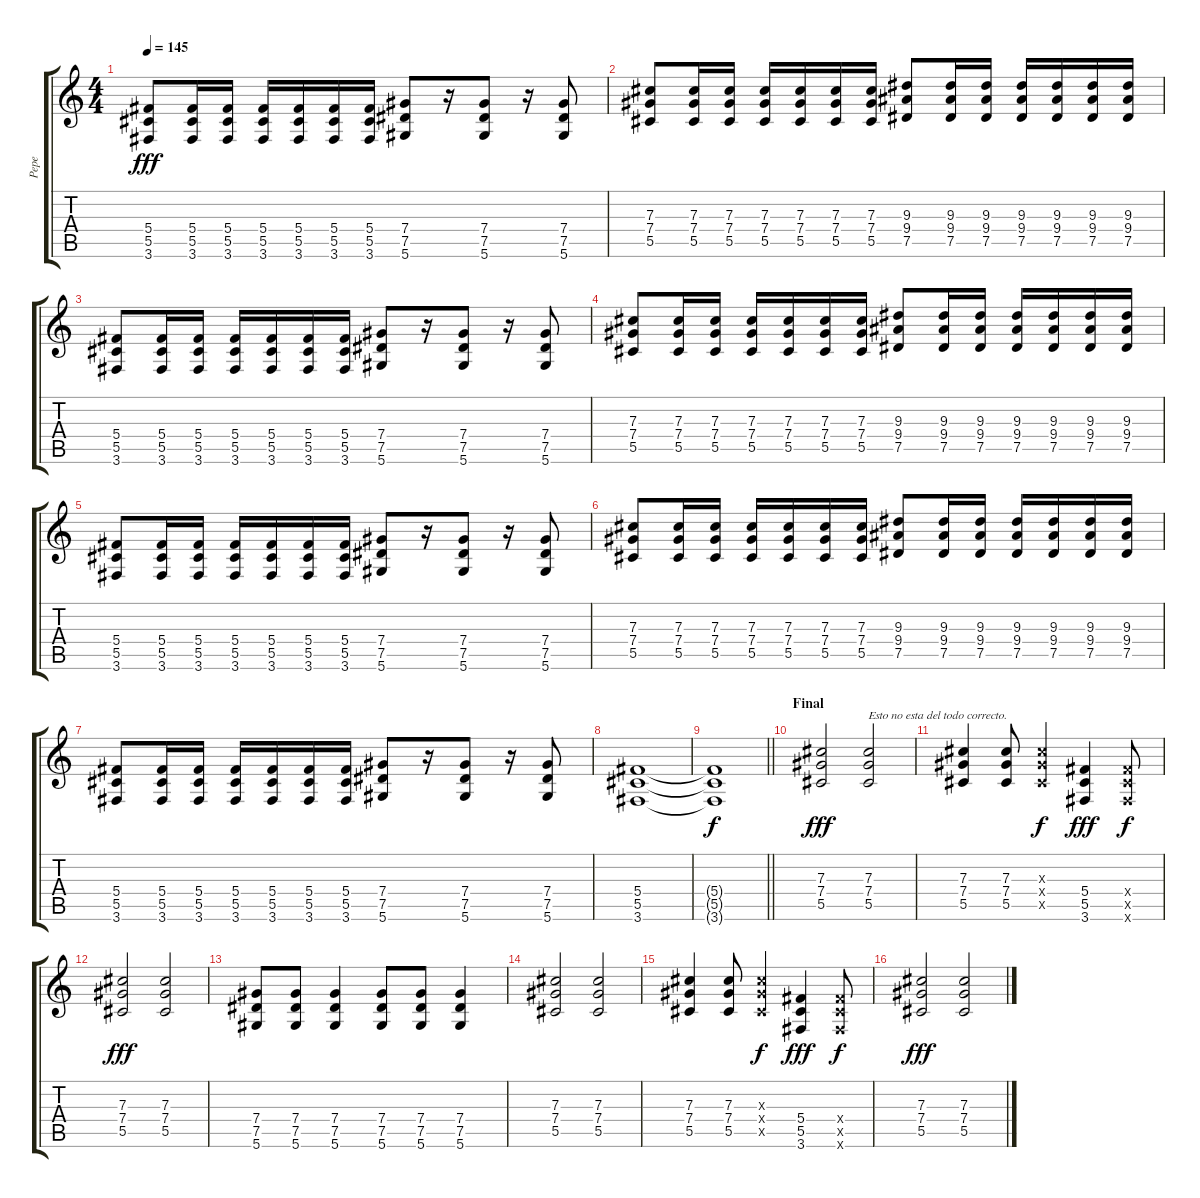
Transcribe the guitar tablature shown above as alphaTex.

\track ("Pepe" "Pepe") {instrument distortionguitar}
\staff {score tabs}
\tuning (Eb4 Bb3 Gb3 Db3 Ab2 Eb2) {hide}
\ts (4 4)
\tempo 145
\clef g2
\ks c
(5.4 5.5 3.6).8{dy fff} (5.4 5.5 3.6).16 (5.4 5.5 3.6).16 (5.4 5.5 3.6).16 (5.4 5.5 3.6).16 (5.4 5.5 3.6).16 (5.4 5.5 3.6).16 (7.4 7.5 5.6).8 r.16 (7.4 7.5 5.6).8 r.16 (7.4 7.5 5.6).8 |
(7.3 7.4 5.5).8 (7.3 7.4 5.5).16 (7.3 7.4 5.5).16 (7.3 7.4 5.5).16 (7.3 7.4 5.5).16 (7.3 7.4 5.5).16 (7.3 7.4 5.5).16 (9.3 9.4 7.5).8 (9.3 9.4 7.5).16 (9.3 9.4 7.5).16 (9.3 9.4 7.5).16 (9.3 9.4 7.5).16 (9.3 9.4 7.5).16 (9.3 9.4 7.5).16 |
(5.4 5.5 3.6).8 (5.4 5.5 3.6).16 (5.4 5.5 3.6).16 (5.4 5.5 3.6).16 (5.4 5.5 3.6).16 (5.4 5.5 3.6).16 (5.4 5.5 3.6).16 (7.4 7.5 5.6).8 r.16 (7.4 7.5 5.6).8 r.16 (7.4 7.5 5.6).8 |
(7.3 7.4 5.5).8 (7.3 7.4 5.5).16 (7.3 7.4 5.5).16 (7.3 7.4 5.5).16 (7.3 7.4 5.5).16 (7.3 7.4 5.5).16 (7.3 7.4 5.5).16 (9.3 9.4 7.5).8 (9.3 9.4 7.5).16 (9.3 9.4 7.5).16 (9.3 9.4 7.5).16 (9.3 9.4 7.5).16 (9.3 9.4 7.5).16 (9.3 9.4 7.5).16 |
(5.4 5.5 3.6).8 (5.4 5.5 3.6).16 (5.4 5.5 3.6).16 (5.4 5.5 3.6).16 (5.4 5.5 3.6).16 (5.4 5.5 3.6).16 (5.4 5.5 3.6).16 (7.4 7.5 5.6).8 r.16 (7.4 7.5 5.6).8 r.16 (7.4 7.5 5.6).8 |
(7.3 7.4 5.5).8 (7.3 7.4 5.5).16 (7.3 7.4 5.5).16 (7.3 7.4 5.5).16 (7.3 7.4 5.5).16 (7.3 7.4 5.5).16 (7.3 7.4 5.5).16 (9.3 9.4 7.5).8 (9.3 9.4 7.5).16 (9.3 9.4 7.5).16 (9.3 9.4 7.5).16 (9.3 9.4 7.5).16 (9.3 9.4 7.5).16 (9.3 9.4 7.5).16 |
(5.4 5.5 3.6).8 (5.4 5.5 3.6).16 (5.4 5.5 3.6).16 (5.4 5.5 3.6).16 (5.4 5.5 3.6).16 (5.4 5.5 3.6).16 (5.4 5.5 3.6).16 (7.4 7.5 5.6).8 r.16 (7.4 7.5 5.6).8 r.16 (7.4 7.5 5.6).8 |
(5.4 5.5 3.6).1 |
\barLineRight lightlight
(5.4{t} 5.5{t} 3.6{t}).1{dy f} |
\section ("" "Final")
(7.3 7.4 5.5).2{dy fff} (7.3 7.4 5.5).2{txt "Esto no esta del todo correcto."} |
(7.3 7.4 5.5).4 (7.3 7.4 5.5).8 (7.3{x} 7.4{x} 5.5{x}).4{dy f} (5.4 5.5 3.6).4{dy fff} (5.4{x} 5.5{x} 3.6{x}).8{dy f} |
(7.3 7.4 5.5).2{dy fff} (7.3 7.4 5.5).2 |
(7.4 7.5 5.6).8 (7.4 7.5 5.6).8 (7.4 7.5 5.6).4 (7.4 7.5 5.6).8 (7.4 7.5 5.6).8 (7.4 7.5 5.6).4 |
(7.3 7.4 5.5).2 (7.3 7.4 5.5).2 |
(7.3 7.4 5.5).4 (7.3 7.4 5.5).8 (7.3{x} 7.4{x} 5.5{x}).4{dy f} (5.4 5.5 3.6).4{dy fff} (5.4{x} 5.5{x} 3.6{x}).8{dy f} |
(7.3 7.4 5.5).2{dy fff} (7.3 7.4 5.5).2
